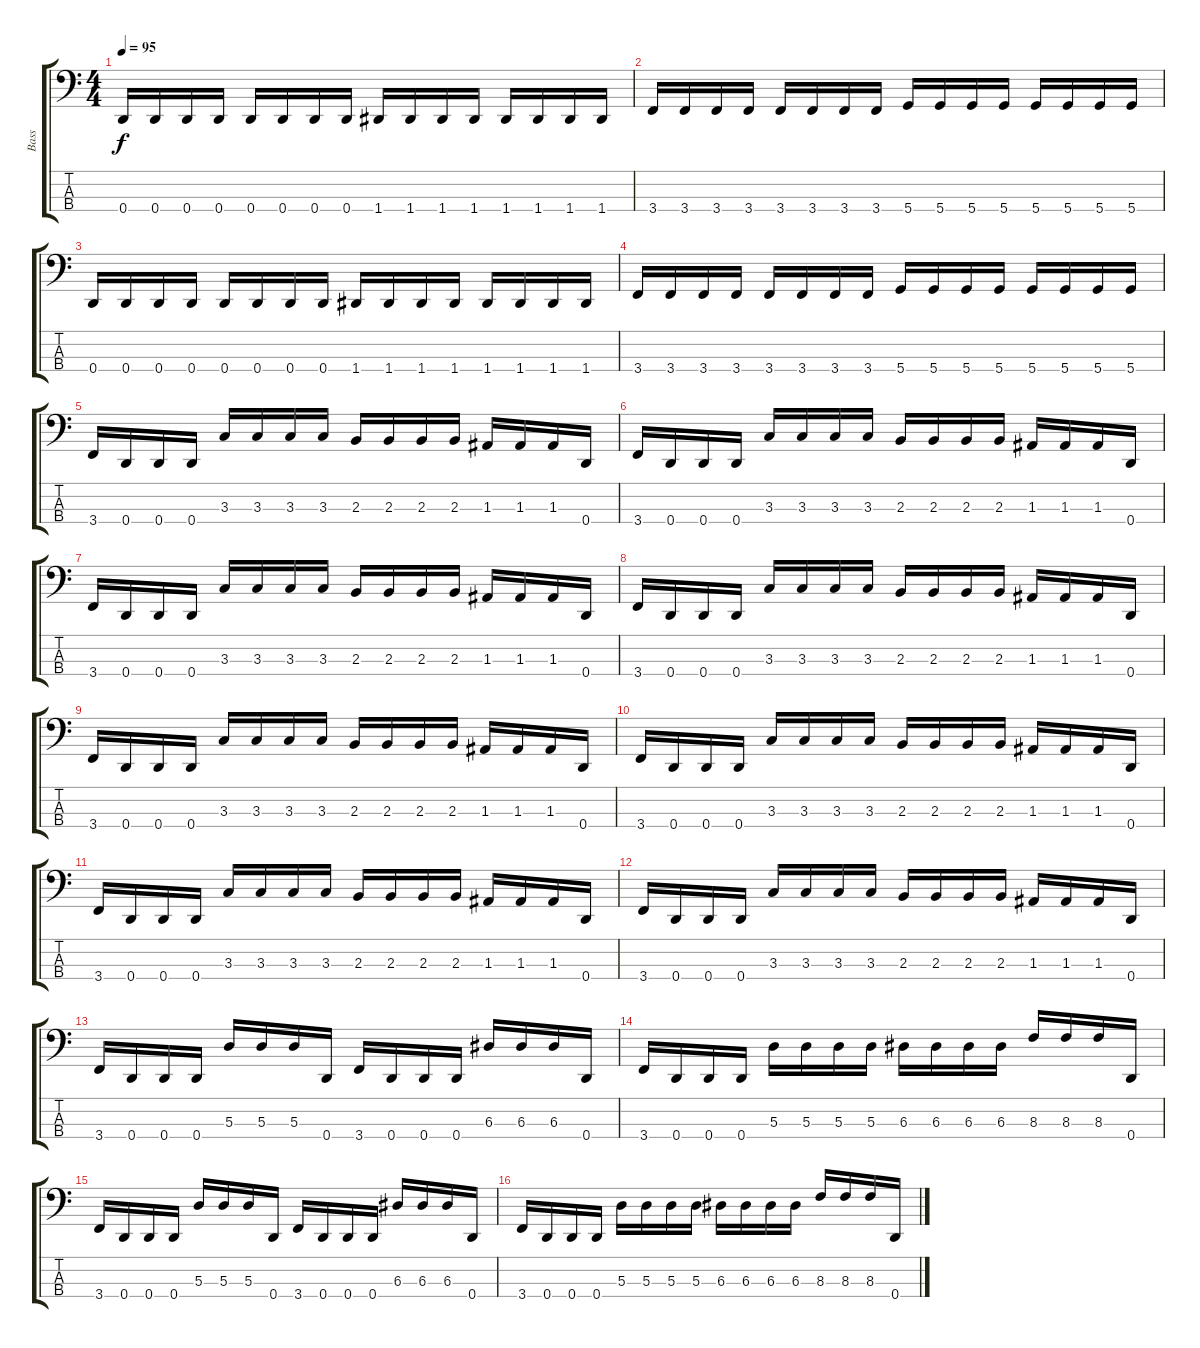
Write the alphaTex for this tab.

\track ("Bass" "Bass") {instrument distortionguitar}
\staff {score tabs}
\tuning (G2 D2 A1 D1) {hide}
\ts (4 4)
\tempo 95
\clef f4
\ks c
0.4.16{dy f} 0.4.16 0.4.16 0.4.16 0.4.16 0.4.16 0.4.16 0.4.16 1.4.16 1.4.16 1.4.16 1.4.16 1.4.16 1.4.16 1.4.16 1.4.16 |
3.4.16 3.4.16 3.4.16 3.4.16 3.4.16 3.4.16 3.4.16 3.4.16 5.4.16 5.4.16 5.4.16 5.4.16 5.4.16 5.4.16 5.4.16 5.4.16 |
0.4.16 0.4.16 0.4.16 0.4.16 0.4.16 0.4.16 0.4.16 0.4.16 1.4.16 1.4.16 1.4.16 1.4.16 1.4.16 1.4.16 1.4.16 1.4.16 |
3.4.16 3.4.16 3.4.16 3.4.16 3.4.16 3.4.16 3.4.16 3.4.16 5.4.16 5.4.16 5.4.16 5.4.16 5.4.16 5.4.16 5.4.16 5.4.16 |
3.4.16 0.4.16 0.4.16 0.4.16 3.3.16 3.3.16 3.3.16 3.3.16 2.3.16 2.3.16 2.3.16 2.3.16 1.3.16 1.3.16 1.3.16 0.4.16 |
3.4.16 0.4.16 0.4.16 0.4.16 3.3.16 3.3.16 3.3.16 3.3.16 2.3.16 2.3.16 2.3.16 2.3.16 1.3.16 1.3.16 1.3.16 0.4.16 |
3.4.16 0.4.16 0.4.16 0.4.16 3.3.16 3.3.16 3.3.16 3.3.16 2.3.16 2.3.16 2.3.16 2.3.16 1.3.16 1.3.16 1.3.16 0.4.16 |
3.4.16 0.4.16 0.4.16 0.4.16 3.3.16 3.3.16 3.3.16 3.3.16 2.3.16 2.3.16 2.3.16 2.3.16 1.3.16 1.3.16 1.3.16 0.4.16 |
3.4.16 0.4.16 0.4.16 0.4.16 3.3.16 3.3.16 3.3.16 3.3.16 2.3.16 2.3.16 2.3.16 2.3.16 1.3.16 1.3.16 1.3.16 0.4.16 |
3.4.16 0.4.16 0.4.16 0.4.16 3.3.16 3.3.16 3.3.16 3.3.16 2.3.16 2.3.16 2.3.16 2.3.16 1.3.16 1.3.16 1.3.16 0.4.16 |
3.4.16 0.4.16 0.4.16 0.4.16 3.3.16 3.3.16 3.3.16 3.3.16 2.3.16 2.3.16 2.3.16 2.3.16 1.3.16 1.3.16 1.3.16 0.4.16 |
3.4.16 0.4.16 0.4.16 0.4.16 3.3.16 3.3.16 3.3.16 3.3.16 2.3.16 2.3.16 2.3.16 2.3.16 1.3.16 1.3.16 1.3.16 0.4.16 |
3.4.16 0.4.16 0.4.16 0.4.16 5.3.16 5.3.16 5.3.16 0.4.16 3.4.16 0.4.16 0.4.16 0.4.16 6.3.16 6.3.16 6.3.16 0.4.16 |
3.4.16 0.4.16 0.4.16 0.4.16 5.3.16 5.3.16 5.3.16 5.3.16 6.3.16 6.3.16 6.3.16 6.3.16 8.3.16 8.3.16 8.3.16 0.4.16 |
3.4.16 0.4.16 0.4.16 0.4.16 5.3.16 5.3.16 5.3.16 0.4.16 3.4.16 0.4.16 0.4.16 0.4.16 6.3.16 6.3.16 6.3.16 0.4.16 |
3.4.16 0.4.16 0.4.16 0.4.16 5.3.16 5.3.16 5.3.16 5.3.16 6.3.16 6.3.16 6.3.16 6.3.16 8.3.16 8.3.16 8.3.16 0.4.16
